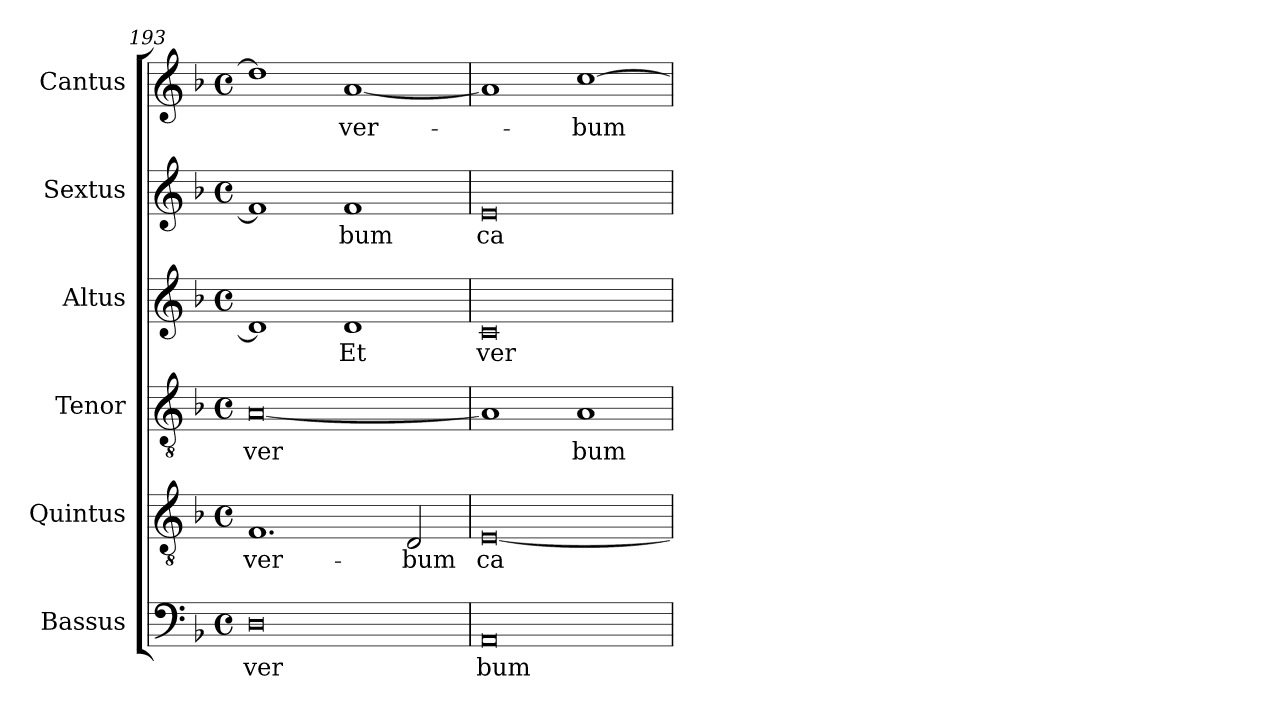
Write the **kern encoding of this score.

**kern	**text	**kern	**text	**kern	**text	**kern	**text	**kern	**text	**kern	**text
*part6	*part6	*part5	*part5	*part4	*part4	*part3	*part3	*part2	*part2	*part1	*part1
*staff6	*staff6	*staff5	*staff5	*staff4	*staff4	*staff3	*staff3	*staff2	*staff2	*staff1	*staff1
*I"Bassus	*	*I"Quintus	*	*I"Tenor	*	*I"Altus	*	*I"Sextus	*	*I"Cantus	*
*I'Bassus	*	*I'Quintus	*	*I'Tenor	*	*I'Altus	*	*I'Sextus	*	*I'Cantus	*
*clefF4	*	*clefGv2	*	*clefGv2	*	*clefG2	*	*clefG2	*	*clefG2	*
*k[b-]	*	*k[b-]	*	*k[b-]	*	*k[b-]	*	*k[b-]	*	*k[b-]	*
*F:	*	*F:	*	*F:	*	*F:	*	*F:	*	*F:	*
*M4/4	*	*M4/4	*	*M4/4	*	*M4/4	*	*M4/4	*	*M4/4	*
*met(c)	*	*met(c)	*	*met(c)	*	*met(c)	*	*met(c)	*	*met(c)	*
=193	=193	=193	=193	=193	=193	=193	=193	=193	=193	=193	=193
!	!LO:LY:b:cj	!	!LO:LY:b:cj	!	!LO:LY:b:cj	!	!	!	!	!	!
0D	ver	1.F	ver-	[<0A	ver	1d]	.	1f]	.	1dd]	.
!	!	!	!	!	!	!	!LO:LY:b:cj	!	!LO:LY:b:cj	!	!LO:LY:b:cj
.	.	.	.	.	.	1d	Et	1f	bum	[<1a	ver-
!	!	!	!LO:LY:b:cj	!	!	!	!	!	!	!	!
.	.	2D/	-bum	.	.	.	.	.	.	.	.
=194	=194	=194	=194	=194	=194	=194	=194	=194	=194	=194	=194
!	!LO:LY:b:cj	!	!LO:LY:b:cj	!	!	!	!LO:LY:b:cj	!	!LO:LY:b:cj	!	!
0AA	bum	[<0E	ca-	1A]	.	0c	ver	0e	ca	1a]	.
!	!	!	!	!	!LO:LY:b	!	!	!	!	!	!LO:LY:b
.	.	.	.	1A	bum	.	.	.	.	[>1cc	-bum
=	=	=	=	=	=	=	=	=	=	=	=
*-	*-	*-	*-	*-	*-	*-	*-	*-	*-	*-	*-
